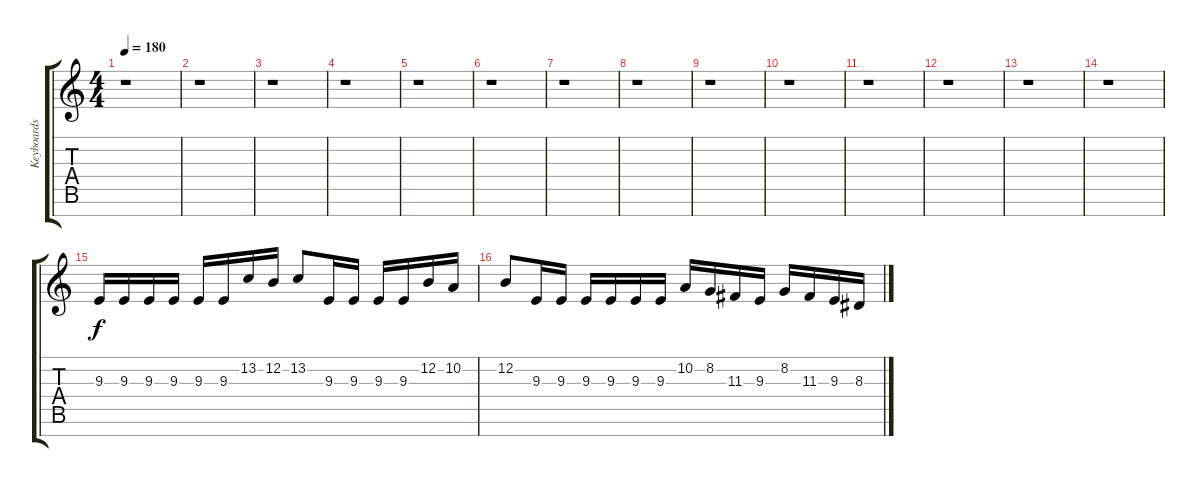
\track ("Keyboards 1" "Keyboards ") {instrument electricgrandpiano}
\staff {score tabs}
\tuning (E4 B3 G3 D3 A2 E2 B1) {hide}
\ts (4 4)
\tempo 180
\clef g2
\ks c
r.1{dy f} |
r.1 |
r.1 |
r.1 |
r.1 |
r.1 |
r.1 |
r.1 |
r.1 |
r.1 |
r.1 |
r.1 |
r.1 |
r.1 |
9.3.16{instrument lead2sawtooth} 9.3.16 9.3.16 9.3.16 9.3.16 9.3.16 13.2.16 12.2.16 13.2.8 9.3.16 9.3.16 9.3.16 9.3.16 12.2.16 10.2.16 |
12.2.8 9.3.16 9.3.16 9.3.16 9.3.16 9.3.16 9.3.16 10.2.16 8.2.16 11.3.16 9.3.16 8.2.16 11.3.16 9.3.16 8.3.16
